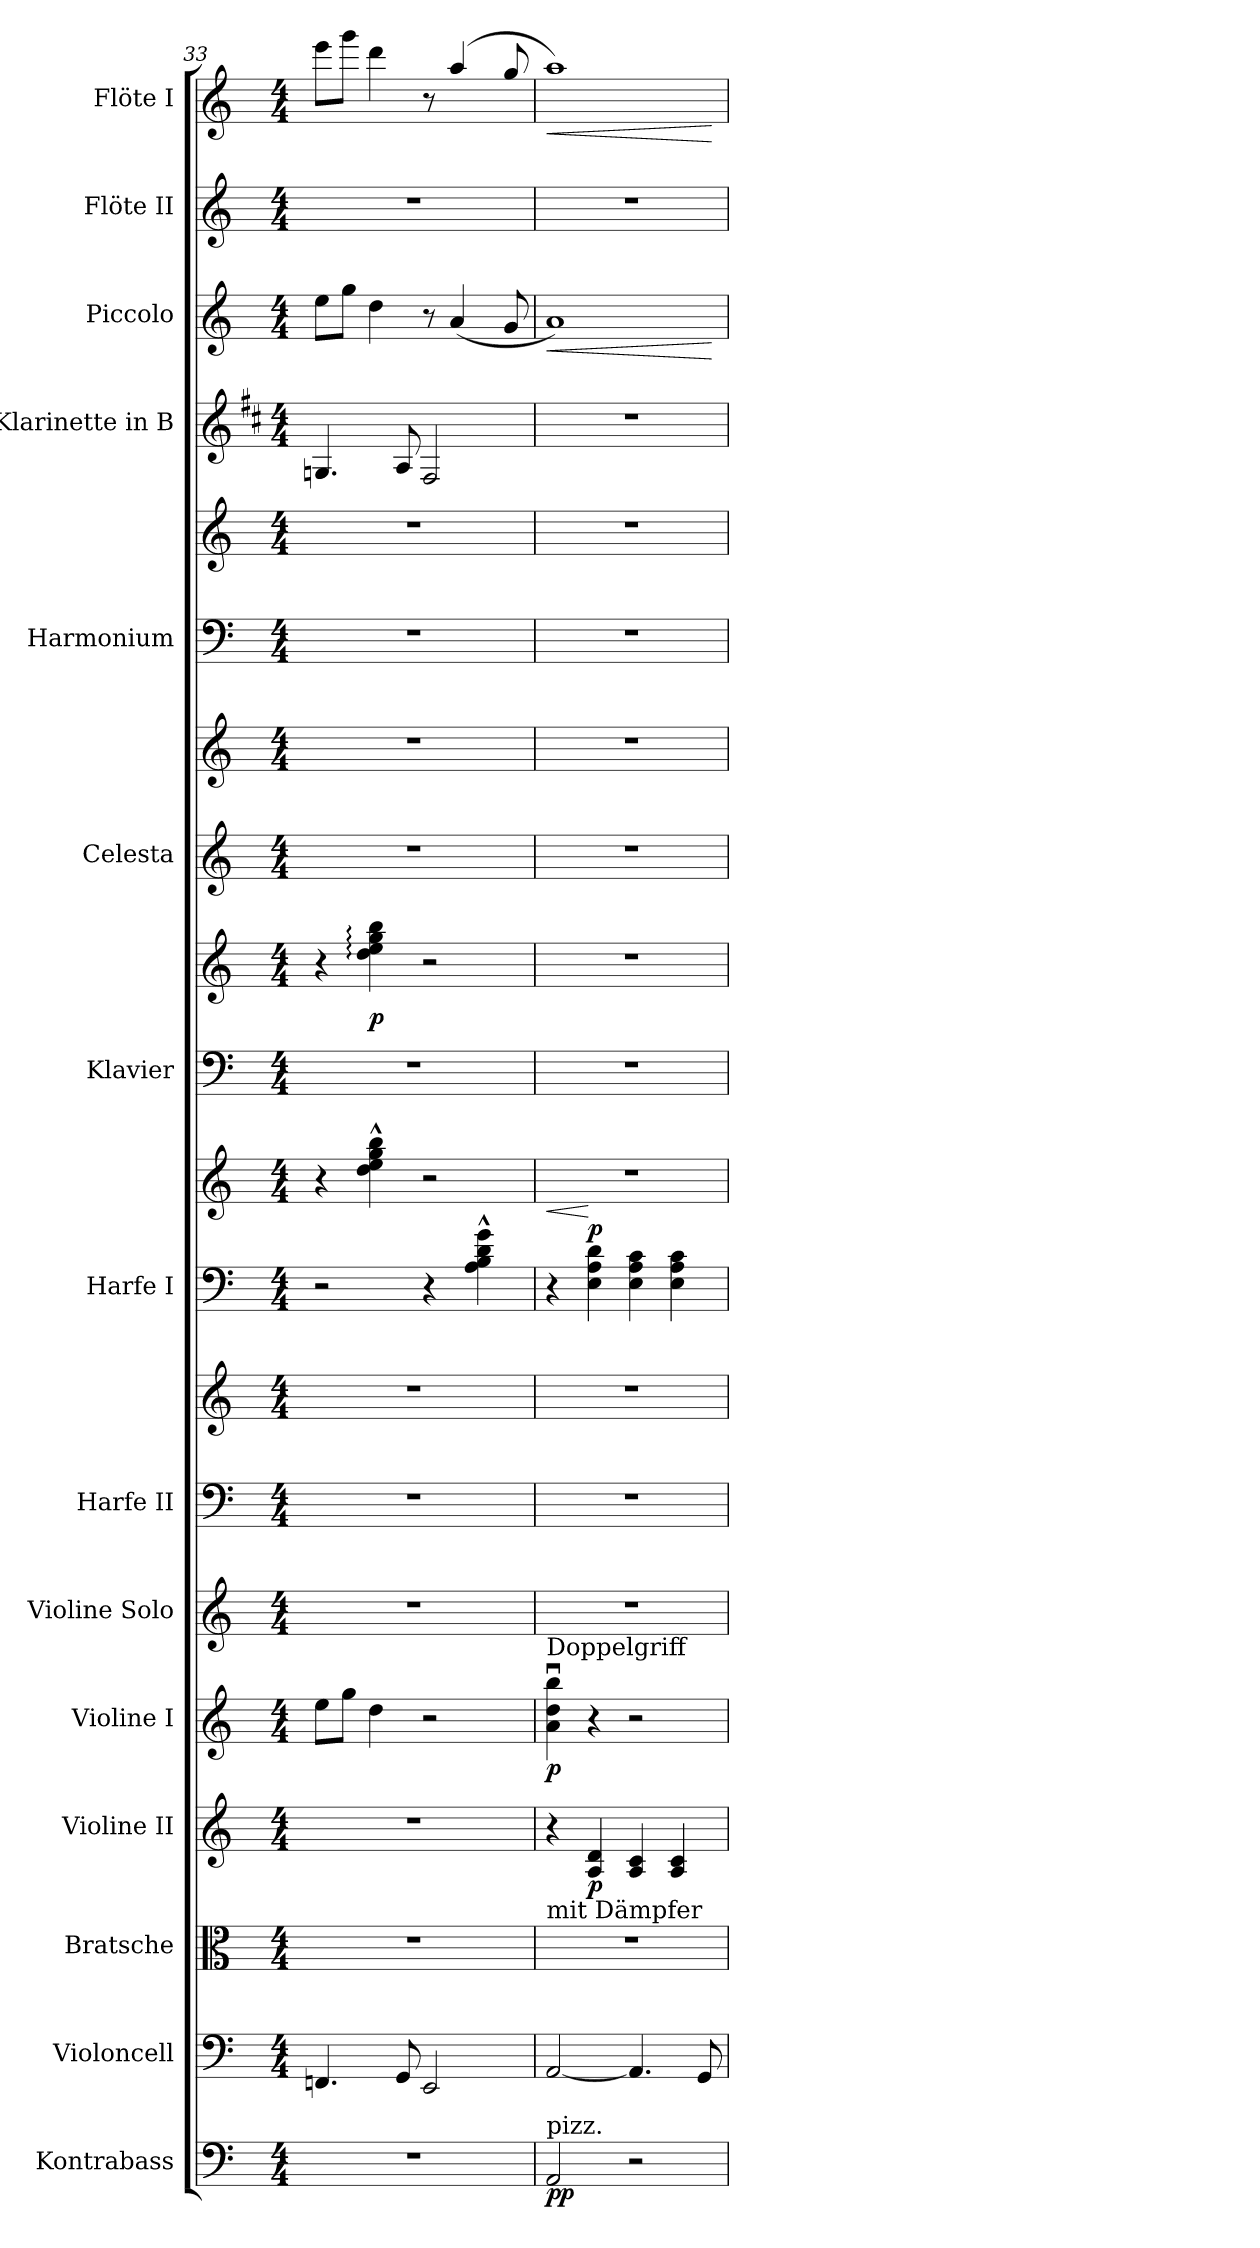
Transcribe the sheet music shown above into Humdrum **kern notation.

**kern	**dynam	**kern	**kern	**kern	**dynam	**kern	**dynam	**kern	**kern	**kern	**kern	**kern	**dynam	**kern	**kern	**dynam	**kern	**kern	**kern	**kern	**kern	**kern	**dynam	**kern	**kern	**dynam
*part15	*part15	*part14	*part13	*part12	*part12	*part11	*part11	*part10	*part9	*part9	*part8	*part8	*part8	*part7	*part7	*part7	*part6	*part6	*part5	*part5	*part4	*part3	*part3	*part2	*part1	*part1
*staff20	*staff20	*staff19	*staff18	*staff17	*staff17	*staff16	*staff16	*staff15	*staff14	*staff13	*staff12	*staff11	*staff11/12	*staff10	*staff9	*staff9/10	*staff8	*staff7	*staff6	*staff5	*staff4	*staff3	*staff3	*staff2	*staff1	*staff1
*I"Kontrabass	*	*I"Violoncell	*I"Bratsche	*I"Violine II	*	*I"Violine I	*	*I"Violine Solo	*I"Harfe II	*	*I"Harfe I	*	*	*I"Klavier	*	*	*I"Celesta	*	*I"Harmonium	*	*I"Klarinette in B	*I"Piccolo	*	*I"Flöte II	*I"Flöte I	*
*I'Kb.	*	*I'Vlc.	*I'Br.	*I'Vl. II	*	*I'Vl. I	*	*I'Vl. Solo	*I'Hfe. II	*	*I'Hfe. I	*	*	*I'Klav.	*	*	*I'Cel.	*	*I'Harm.	*	*I'Kl. in B	*I'Picc.	*	*I'Fl. II	*I'Fl. I	*
!!LO:PB:g=z
*clefF4	*	*clefF4	*clefC3	*clefG2	*	*clefG2	*	*clefG2	*clefF4	*clefG2	*clefF4	*clefG2	*	*clefF4	*clefG2	*	*clefG2	*clefG2	*clefF4	*clefG2	*clefG2	*clefG2	*	*clefG2	*clefG2	*
*ITrd7c12	*	*	*	*	*	*	*	*	*	*	*	*	*	*	*	*	*ITrd-7c-12	*ITrd-7c-12	*	*	*ITrd1c2	*ITrd-7c-12	*	*	*	*
*k[]	*	*k[]	*k[]	*k[]	*	*k[]	*	*k[]	*k[]	*k[]	*k[]	*k[]	*	*k[]	*k[]	*	*k[]	*k[]	*k[]	*k[]	*k[]	*k[]	*	*k[]	*k[]	*
*C:	*	*C:	*C:	*C:	*	*C:	*	*C:	*C:	*C:	*C:	*C:	*	*C:	*C:	*	*C:	*C:	*C:	*C:	*C:	*C:	*	*C:	*C:	*
*M4/4	*	*M4/4	*M4/4	*M4/4	*	*M4/4	*	*M4/4	*M4/4	*M4/4	*M4/4	*M4/4	*	*M4/4	*M4/4	*	*M4/4	*M4/4	*M4/4	*M4/4	*M4/4	*M4/4	*	*M4/4	*M4/4	*
=33	=33	=33	=33	=33	=33	=33	=33	=33	=33	=33	=33	=33	=33	=33	=33	=33	=33	=33	=33	=33	=33	=33	=33	=33	=33	=33
1r	.	4.FFni/	1r	1r	.	8eei\L	.	1r	1r	1r	2r	4r	.	1r	4r	.	1r	1r	1r	1r	4.Fni/	8eeei\L	.	1r	8eeei\L	.
.	.	.	.	.	.	8ggi\J	.	.	.	.	.	.	.	.	.	.	.	.	.	.	.	8gggi\J	.	.	8gggi\J	.
.	.	.	.	.	.	4ddi\	.	.	.	.	.	4ddi\^^ 4eei^^ 4ggi^^ 4bbi^^	.	.	4ddi\: 4eei: 4ggi: 4bbi:	p	.	.	.	.	.	4dddi\	.	.	4dddi\	.
.	.	8GGi/	.	.	.	.	.	.	.	.	.	.	.	.	.	.	.	.	.	.	8Gi/	.	.	.	.	.
.	.	2EEi/	.	.	.	2r	.	.	.	.	4r	2r	.	.	2r	.	.	.	.	.	2Ei/	8r	.	.	8r	.
.	.	.	.	.	.	.	.	.	.	.	.	.	.	.	.	.	.	.	.	.	.	(4aai/	.	.	(4aai/	.
.	.	.	.	.	.	.	.	.	.	.	4Ai\^^ 4Bi^^ 4di^^ 4gi^^	.	.	.	.	.	.	.	.	.	.	.	.	.	.	.
.	.	.	.	.	.	.	.	.	.	.	.	.	.	.	.	.	.	.	.	.	.	8ggi/	.	.	8ggi/	.
=34	=34	=34	=34	=34	=34	=34	=34	=34	=34	=34	=34	=34	=34	=34	=34	=34	=34	=34	=34	=34	=34	=34	=34	=34	=34	=34
!	!	!	!	!	!	!LO:TX:a:t=Doppelgriff	!	!	!	!	!	!	!	!	!	!	!	!	!	!	!	!	!	!	!	!
!	!	!	!LO:TX:a:t=mit Dämpfer	!	!	!	!	!	!	!	!	!	!	!	!	!	!	!	!	!	!	!	!	!	!	!
!LO:TX:a:t=pizz.	!	!	!	!	!	!	!	!	!	!	!	!	!	!	!	!	!	!	!	!	!	!	!	!	!	!
!	!	!	!	!	!	!	!	!	!	!	!	!	!LO:HP:b	!	!	!	!	!	!	!	!	!	!LO:HP:b	!	!	!LO:HP:b
2AAAi/	pp	[2AAi/	1r	4r	.	4ai\u 4ddiu 4bbiu	p	1r	1r	1r	4r	1r	<	1r	1r	.	1r	1r	1r	1r	1r	1aai)	<	1r	1aai)	<
.	.	.	.	4Ai/ 4di	p	4r	.	.	.	.	4Ei\ 4Ai 4di	.	[ p	.	.	.	.	.	.	.	.	.	.	.	.	.
2r	.	4.AAi/]	.	4Ai/ 4ci	.	2r	.	.	.	.	4Ei\ 4Ai 4ci	.	.	.	.	.	.	.	.	.	.	.	.	.	.	.
.	.	.	.	4Ai/ 4ci	.	.	.	.	.	.	4Ei\ 4Ai 4ci	.	.	.	.	.	.	.	.	.	.	.	.	.	.	.
.	.	8GGi/	.	.	.	.	.	.	.	.	.	.	.	.	.	.	.	.	.	.	.	.	.	.	.	.
.	.	.	.	.	.	.	.	.	.	.	.	.	.	.	.	.	.	.	.	.	.	.	[	.	.	[
=	=	=	=	=	=	=	=	=	=	=	=	=	=	=	=	=	=	=	=	=	=	=	=	=	=	=
*-	*-	*-	*-	*-	*-	*-	*-	*-	*-	*-	*-	*-	*-	*-	*-	*-	*-	*-	*-	*-	*-	*-	*-	*-	*-	*-
